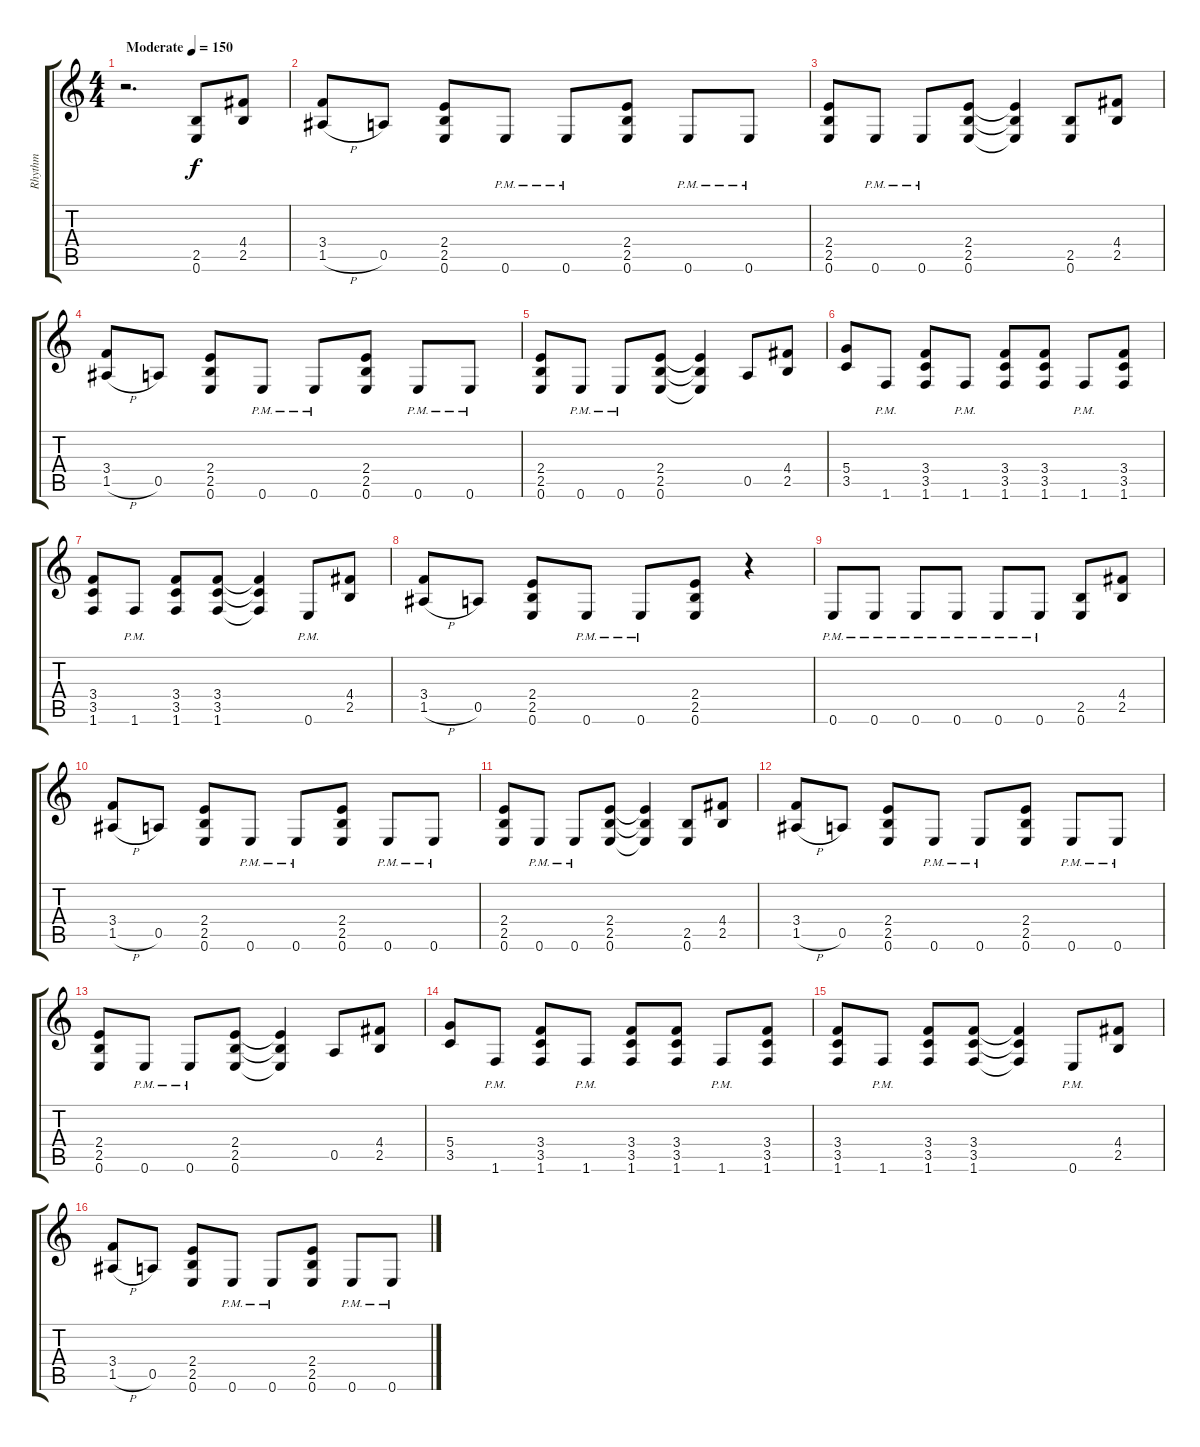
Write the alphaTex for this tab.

\track ("Rhythm" "Rhythm") {instrument distortionguitar}
\staff {score tabs}
\tuning (E4 B3 G3 D3 A2 E2) {hide}
\ts (4 4)
\tempo (150 "Moderate")
\clef g2
\ks c
r.2{d dy f instrument distortionguitar} (2.5 0.6).8 (4.4 2.5).8 |
(3.4 1.5{h}).8 0.5.8 (2.4 2.5 0.6).8 0.6{pm}.8 0.6{pm}.8 (2.4 2.5 0.6).8 0.6{pm}.8 0.6{pm}.8 |
(2.4 2.5 0.6).8 0.6{pm}.8 0.6{pm}.8 (2.4 2.5 0.6).8 (2.4{t} 2.5{t} 0.6{t}).4 (2.5 0.6).8 (4.4 2.5).8 |
(3.4 1.5{h}).8 0.5.8 (2.4 2.5 0.6).8 0.6{pm}.8 0.6{pm}.8 (2.4 2.5 0.6).8 0.6{pm}.8 0.6{pm}.8 |
(2.4 2.5 0.6).8 0.6{pm}.8 0.6{pm}.8 (2.4 2.5 0.6).8 (2.4{t} 2.5{t} 0.6{t}).4 0.5.8 (4.4 2.5).8 |
(5.4 3.5).8 1.6{pm}.8 (3.4 3.5 1.6).8 1.6{pm}.8 (3.4 3.5 1.6).8 (3.4 3.5 1.6).8 1.6{pm}.8 (3.4 3.5 1.6).8 |
(3.4 3.5 1.6).8 1.6{pm}.8 (3.4 3.5 1.6).8 (3.4 3.5 1.6).8 (3.4{t} 3.5{t} 1.6{t}).4 0.6{pm}.8 (4.4 2.5).8 |
(3.4 1.5{h}).8 0.5.8 (2.4 2.5 0.6).8 0.6{pm}.8 0.6{pm}.8 (2.4 2.5 0.6).8 r.4 |
0.6{pm}.8 0.6{pm}.8 0.6{pm}.8 0.6{pm}.8 0.6{pm}.8 0.6{pm}.8 (2.5 0.6).8 (4.4 2.5).8 |
(3.4 1.5{h}).8 0.5.8 (2.4 2.5 0.6).8 0.6{pm}.8 0.6{pm}.8 (2.4 2.5 0.6).8 0.6{pm}.8 0.6{pm}.8 |
(2.4 2.5 0.6).8 0.6{pm}.8 0.6{pm}.8 (2.4 2.5 0.6).8 (2.4{t} 2.5{t} 0.6{t}).4 (2.5 0.6).8 (4.4 2.5).8 |
(3.4 1.5{h}).8 0.5.8 (2.4 2.5 0.6).8 0.6{pm}.8 0.6{pm}.8 (2.4 2.5 0.6).8 0.6{pm}.8 0.6{pm}.8 |
(2.4 2.5 0.6).8 0.6{pm}.8 0.6{pm}.8 (2.4 2.5 0.6).8 (2.4{t} 2.5{t} 0.6{t}).4 0.5.8 (4.4 2.5).8 |
(5.4 3.5).8 1.6{pm}.8 (3.4 3.5 1.6).8 1.6{pm}.8 (3.4 3.5 1.6).8 (3.4 3.5 1.6).8 1.6{pm}.8 (3.4 3.5 1.6).8 |
(3.4 3.5 1.6).8 1.6{pm}.8 (3.4 3.5 1.6).8 (3.4 3.5 1.6).8 (3.4{t} 3.5{t} 1.6{t}).4 0.6{pm}.8 (4.4 2.5).8 |
(3.4 1.5{h}).8 0.5.8 (2.4 2.5 0.6).8 0.6{pm}.8 0.6{pm}.8 (2.4 2.5 0.6).8 0.6{pm}.8 0.6{pm}.8
